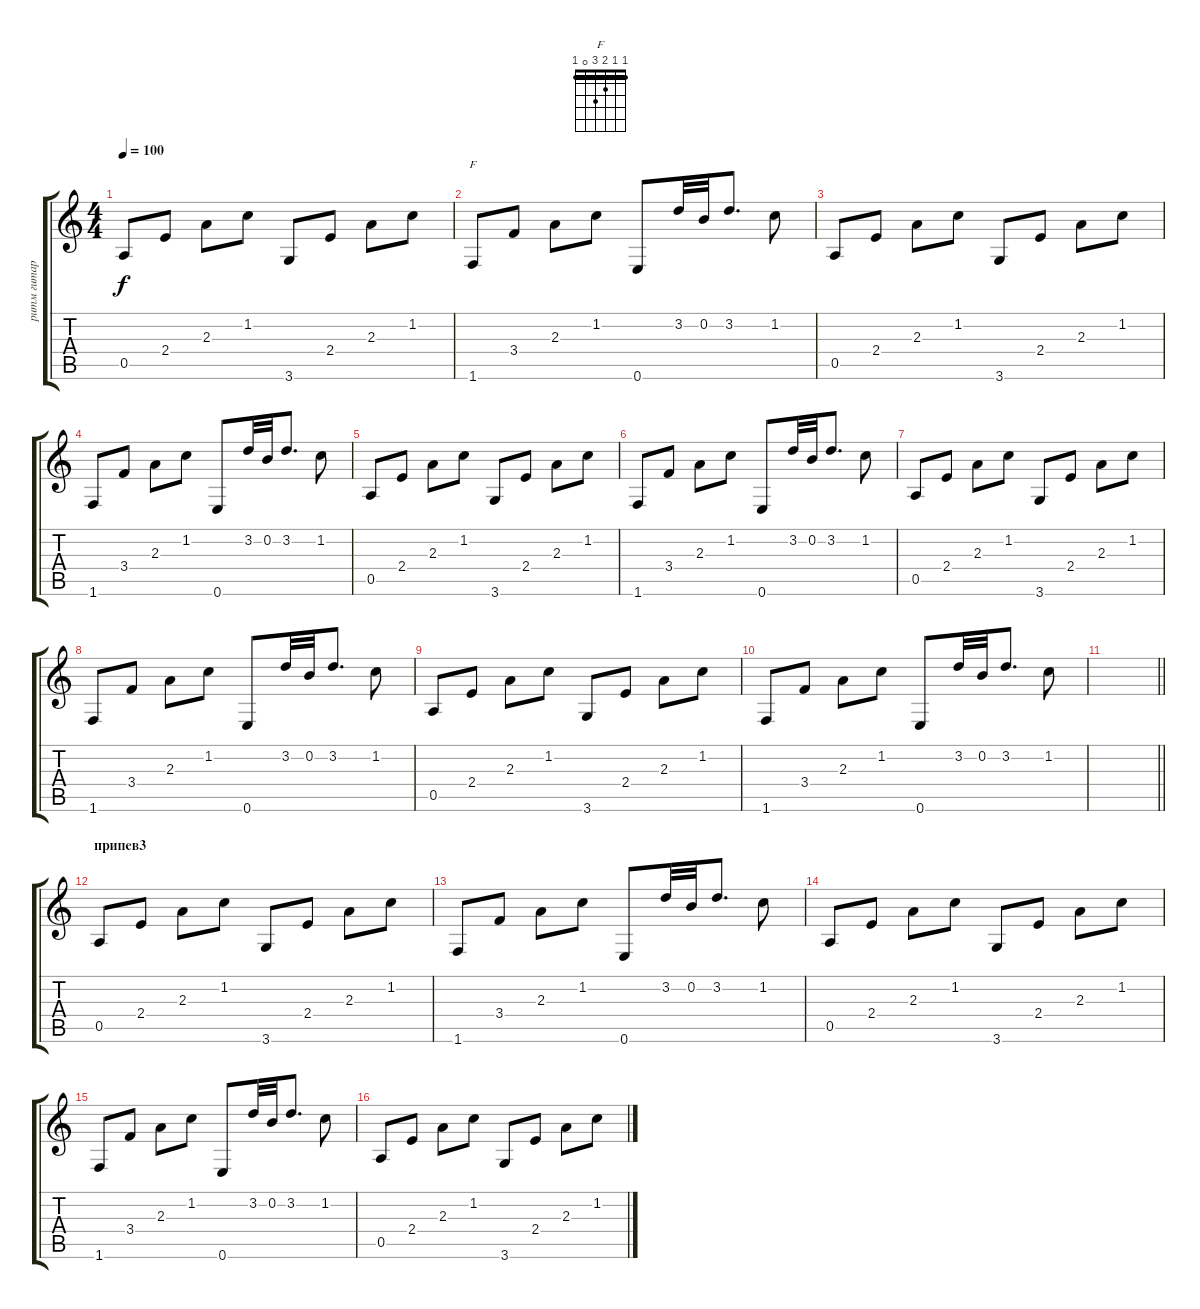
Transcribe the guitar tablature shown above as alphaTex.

\track ("ритм гитара" "ритм гитар") {instrument acousticguitarsteel}
\staff {score tabs}
\tuning (E4 B3 G3 D3 A2 E2) {hide}
\chord ("F" 1 1 2 3 0 1) {barre 1}
\ts (4 4)
\tempo 100
\clef g2
\ks c
0.5.8{dy f} 2.4.8 2.3.8 1.2.8 3.6.8 2.4.8 2.3.8 1.2.8 |
1.6.8{ch "F"} 3.4.8 2.3.8 1.2.8 0.6.8 3.2.32 0.2.32 3.2.8{d} 1.2.8 |
0.5.8 2.4.8 2.3.8 1.2.8 3.6.8 2.4.8 2.3.8 1.2.8 |
1.6.8 3.4.8 2.3.8 1.2.8 0.6.8 3.2.32 0.2.32 3.2.8{d} 1.2.8 |
0.5.8 2.4.8 2.3.8 1.2.8 3.6.8 2.4.8 2.3.8 1.2.8 |
1.6.8 3.4.8 2.3.8 1.2.8 0.6.8 3.2.32 0.2.32 3.2.8{d} 1.2.8 |
0.5.8 2.4.8 2.3.8 1.2.8 3.6.8 2.4.8 2.3.8 1.2.8 |
1.6.8 3.4.8 2.3.8 1.2.8 0.6.8 3.2.32 0.2.32 3.2.8{d} 1.2.8 |
0.5.8 2.4.8 2.3.8 1.2.8 3.6.8 2.4.8 2.3.8 1.2.8 |
1.6.8 3.4.8 2.3.8 1.2.8 0.6.8 3.2.32 0.2.32 3.2.8{d} 1.2.8 |
\barLineRight lightlight
|
\section ("" "припев3")
0.5.8 2.4.8 2.3.8 1.2.8 3.6.8 2.4.8 2.3.8 1.2.8 |
1.6.8 3.4.8 2.3.8 1.2.8 0.6.8 3.2.32 0.2.32 3.2.8{d} 1.2.8 |
0.5.8 2.4.8 2.3.8 1.2.8 3.6.8 2.4.8 2.3.8 1.2.8 |
1.6.8 3.4.8 2.3.8 1.2.8 0.6.8 3.2.32 0.2.32 3.2.8{d} 1.2.8 |
0.5.8 2.4.8 2.3.8 1.2.8 3.6.8 2.4.8 2.3.8 1.2.8
